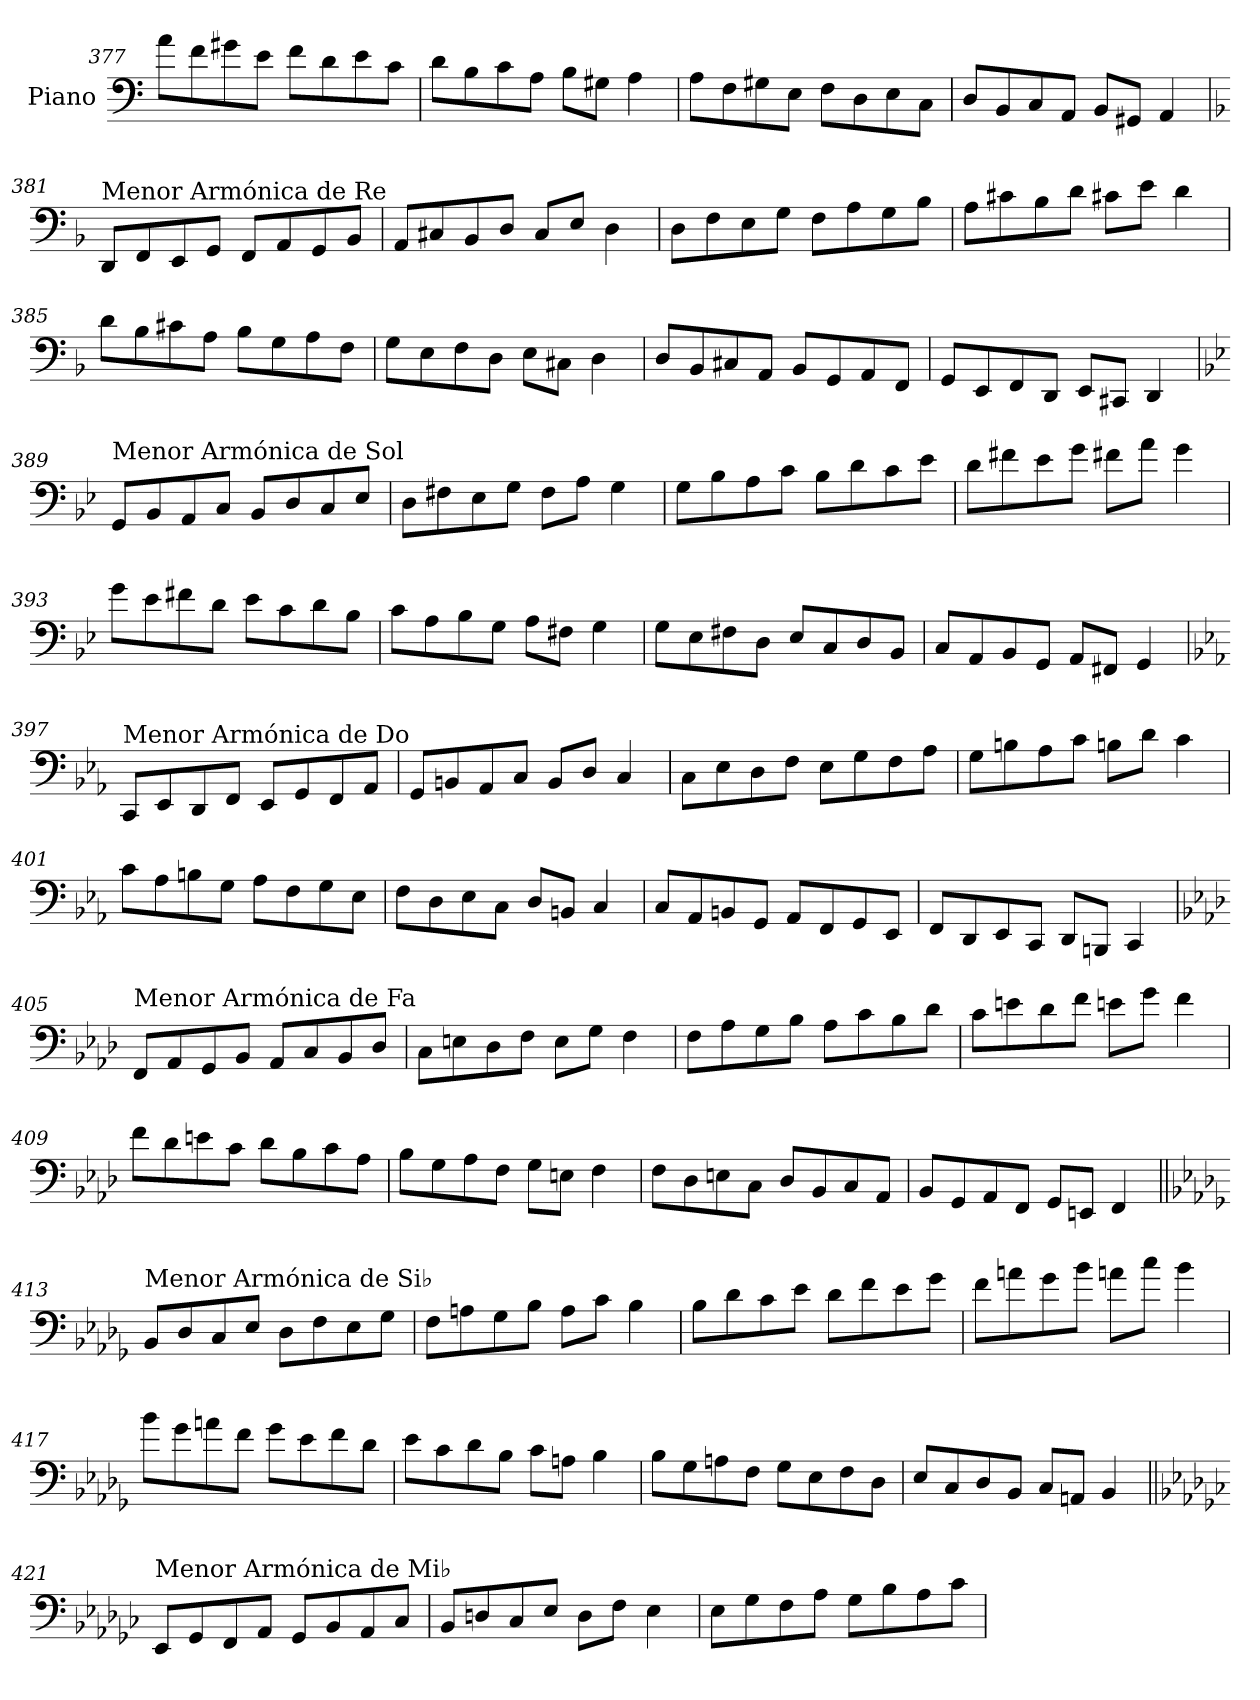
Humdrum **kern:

**kern
*part1
*staff1
*I"Piano
*I'Pno.
!!LO:LB:g=z
*clefF4
*k[]
=377
8a\L
8f\
8g#X\
8e\J
8f\L
8d\
8e\
8c\J
=378
8d\L
8B\
8c\
8A\J
8B\L
8G#X\J
4A\
=379
8A\L
8F\
8G#X\
8E\J
8F\L
8D\
8E\
8C\J
=380
8D/L
8BB/
8C/
8AA/J
8BB/L
8GG#X/J
4AA/
!!LO:LB:g=z
=381
*k[b-]
!LO:TX:a:t=Menor Armónica de Re
8DD/L
8FF/
8EE/
8GG/J
8FF/L
8AA/
8GG/
8BB-/J
=382
8AA/L
8C#X/
8BB-/
8D/J
8C#/L
8E/J
4D\
=383
8D\L
8F\
8E\
8G\J
8F\L
8A\
8G\
8B-\J
=384
8A\L
8c#X\
8B-\
8d\J
8c#X\L
8e\J
4d\
!!LO:LB:g=z
=385
8d\L
8B-\
8c#X\
8A\J
8B-\L
8G\
8A\
8F\J
=386
8G\L
8E\
8F\
8D\J
8E\L
8C#X\J
4D\
=387
8D/L
8BB-/
8C#X/
8AA/J
8BB-/L
8GG/
8AA/
8FF/J
=388
8GG/L
8EE/
8FF/
8DD/J
8EE/L
8CC#X/J
4DD/
!!LO:LB:g=z
=389
*k[b-e-]
!LO:TX:a:t=Menor Armónica de Sol
8GG/L
8BB-/
8AA/
8C/J
8BB-/L
8D/
8C/
8E-/J
=390
8D\L
8F#X\
8E-\
8G\J
8F#\L
8A\J
4G\
=391
8G\L
8B-\
8A\
8c\J
8B-\L
8d\
8c\
8e-\J
=392
8d\L
8f#X\
8e-\
8g\J
8f#X\L
8a\J
4g\
!!LO:LB:g=z
=393
8g\L
8e-\
8f#X\
8d\J
8e-\L
8c\
8d\
8B-\J
=394
8c\L
8A\
8B-\
8G\J
8A\L
8F#X\J
4G\
=395
8G\L
8E-\
8F#X\
8D\J
8E-/L
8C/
8D/
8BB-/J
=396
8C/L
8AA/
8BB-/
8GG/J
8AA/L
8FF#X/J
4GG/
!!LO:LB:g=z
=397
*k[b-e-a-]
!LO:TX:a:t=Menor Armónica de Do
8CC/L
8EE-/
8DD/
8FF/J
8EE-/L
8GG/
8FF/
8AA-/J
=398
8GG/L
8BBn/
8AA-/
8C/J
8BB/L
8D/J
4C/
=399
8C\L
8E-\
8D\
8F\J
8E-\L
8G\
8F\
8A-\J
=400
8G\L
8Bn\
8A-\
8c\J
8Bn\L
8d\J
4c\
!!LO:LB:g=z
=401
8c\L
8A-\
8Bn\
8G\J
8A-\L
8F\
8G\
8E-\J
=402
8F\L
8D\
8E-\
8C\J
8D/L
8BBn/J
4C/
=403
8C/L
8AA-/
8BBn/
8GG/J
8AA-/L
8FF/
8GG/
8EE-/J
=404
8FF/L
8DD/
8EE-/
8CC/J
8DD/L
8BBBn/J
4CC/
!!LO:PB:g=z
=405
*k[b-e-a-d-]
!LO:TX:a:t=Menor Armónica de Fa
8FF/L
8AA-/
8GG/
8BB-/J
8AA-/L
8C/
8BB-/
8D-/J
=406
8C\L
8En\
8D-\
8F\J
8E\L
8G\J
4F\
=407
8F\L
8A-\
8G\
8B-\J
8A-\L
8c\
8B-\
8d-\J
=408
8c\L
8en\
8d-\
8f\J
8en\L
8g\J
4f\
!!LO:LB:g=z
=409
8f\L
8d-\
8en\
8c\J
8d-\L
8B-\
8c\
8A-\J
=410
8B-\L
8G\
8A-\
8F\J
8G\L
8En\J
4F\
=411
8F\L
8D-\
8En\
8C\J
8D-/L
8BB-/
8C/
8AA-/J
=412
8BB-/L
8GG/
8AA-/
8FF/J
8GG/L
8EEn/J
4FF/
!!LO:LB:g=z
=413||
*k[b-e-a-d-g-]
!LO:TX:a:t=Menor Armónica de Si♭
8BB-/L
8D-/
8C/
8E-/J
8D-\L
8F\
8E-\
8G-\J
=414
8F\L
8An\
8G-\
8B-\J
8A\L
8c\J
4B-\
=415
8B-\L
8d-\
8c\
8e-\J
8d-\L
8f\
8e-\
8g-\J
=416
8f\L
8an\
8g-\
8b-\J
8an\L
8cc\J
4b-\
!!LO:LB:g=z
=417
8b-\L
8g-\
8an\
8f\J
8g-\L
8e-\
8f\
8d-\J
=418
8e-\L
8c\
8d-\
8B-\J
8c\L
8An\J
4B-\
=419
8B-\L
8G-\
8An\
8F\J
8G-\L
8E-\
8F\
8D-\J
=420
8E-/L
8C/
8D-/
8BB-/J
8C/L
8AAn/J
4BB-/
!!LO:LB:g=z
=421||
*k[b-e-a-d-g-c-]
!LO:TX:a:t=Menor Armónica de Mi♭
8EE-/L
8GG-/
8FF/
8AA-/J
8GG-/L
8BB-/
8AA-/
8C-/J
=422
8BB-/L
8Dn/
8C-/
8E-/J
8D\L
8F\J
4E-\
=423
8E-\L
8G-\
8F\
8A-\J
8G-\L
8B-\
8A-\
8c-\J
=
*-
